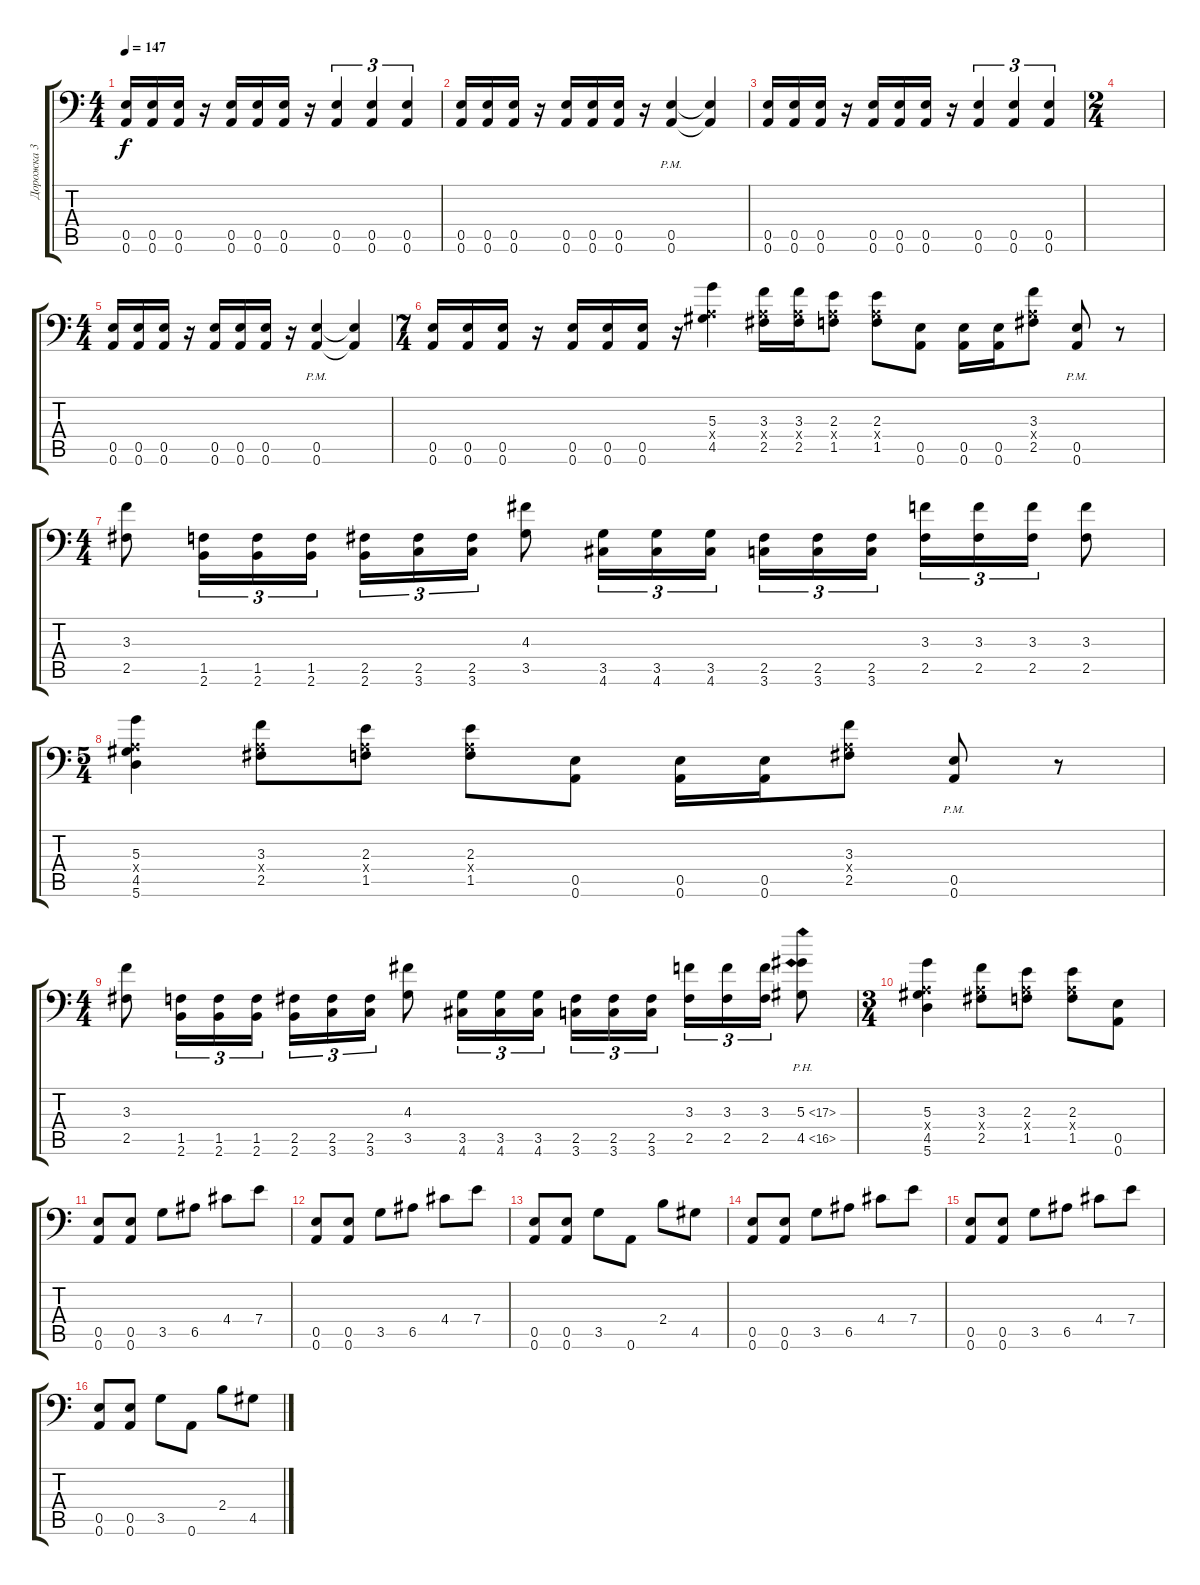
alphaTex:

\track ("Дорожка 3" "Дорожка 3") {instrument distortionguitar}
\staff {score tabs}
\tuning (B3 Gb3 D3 A2 E2 A1) {hide}
\ts (4 4)
\tempo 147
\clef f4
\ks c
(0.5 0.6).16{dy f} (0.5 0.6).16 (0.5 0.6).16 r.16 (0.5 0.6).16 (0.5 0.6).16 (0.5 0.6).16 r.16 (0.5 0.6).4{tu (3 2)} (0.5 0.6).4{tu (3 2)} (0.5 0.6).4{tu (3 2)} |
(0.5 0.6).16 (0.5 0.6).16 (0.5 0.6).16 r.16 (0.5 0.6).16 (0.5 0.6).16 (0.5 0.6).16 r.16 (0.5 0.6{pm}).4 (0.5{t} 0.6{t}).4 |
(0.5 0.6).16 (0.5 0.6).16 (0.5 0.6).16 r.16 (0.5 0.6).16 (0.5 0.6).16 (0.5 0.6).16 r.16 (0.5 0.6).4{tu (3 2)} (0.5 0.6).4{tu (3 2)} (0.5 0.6).4{tu (3 2)} |
\ts (2 4)
|
\ts (4 4)
(0.5 0.6).16 (0.5 0.6).16 (0.5 0.6).16 r.16 (0.5 0.6).16 (0.5 0.6).16 (0.5 0.6).16 r.16 (0.5 0.6{pm}).4 (0.5{t} 0.6{t}).4 |
\ts (7 4)
(0.5 0.6).16 (0.5 0.6).16 (0.5 0.6).16 r.16 (0.5 0.6).16 (0.5 0.6).16 (0.5 0.6).16 r.16 (5.3 0.4{x} 4.5).4 (3.3 0.4{x} 2.5).16 (3.3 0.4{x} 2.5).16 (2.3 0.4{x} 1.5).8 (2.3 0.4{x} 1.5).8 (0.5 0.6).8 (0.5 0.6).16 (0.5 0.6).16 (3.3 0.4{x} 2.5).8 (0.5{pm} 0.6{pm}).8 r.8 |
\ts (4 4)
(3.3 2.5).8 (1.5 2.6).16{tu (3 2)} (1.5 2.6).16{tu (3 2)} (1.5 2.6).16{tu (3 2)} (2.5 2.6).16{tu (3 2)} (2.5 3.6).16{tu (3 2)} (2.5 3.6).16{tu (3 2)} (4.3 3.5).8 (3.5 4.6).16{tu (3 2)} (3.5 4.6).16{tu (3 2)} (3.5 4.6).16{tu (3 2) beam splitsecondary} (2.5 3.6).16{tu (3 2)} (2.5 3.6).16{tu (3 2)} (2.5 3.6).16{tu (3 2)} (3.3 2.5).16{tu (3 2)} (3.3 2.5).16{tu (3 2)} (3.3 2.5).16{tu (3 2)} (3.3 2.5).8 |
\ts (5 4)
(5.3 0.4{x} 4.5 5.6).4 (3.3 0.4{x} 2.5).8 (2.3 0.4{x} 1.5).8 (2.3 0.4{x} 1.5).8 (0.5 0.6).8 (0.5 0.6).16 (0.5 0.6).16 (3.3 0.4{x} 2.5).8 (0.5{pm} 0.6{pm}).8 r.8 |
\ts (4 4)
(3.3 2.5).8 (1.5 2.6).16{tu (3 2)} (1.5 2.6).16{tu (3 2)} (1.5 2.6).16{tu (3 2)} (2.5 2.6).16{tu (3 2)} (2.5 3.6).16{tu (3 2)} (2.5 3.6).16{tu (3 2)} (4.3 3.5).8 (3.5 4.6).16{tu (3 2)} (3.5 4.6).16{tu (3 2)} (3.5 4.6).16{tu (3 2) beam splitsecondary} (2.5 3.6).16{tu (3 2)} (2.5 3.6).16{tu (3 2)} (2.5 3.6).16{tu (3 2)} (3.3 2.5).16{tu (3 2)} (3.3 2.5).16{tu (3 2)} (3.3 2.5).16{tu (3 2)} (5.3{ph 12} 4.5{ph 12}).8 |
\ts (3 4)
(5.3 0.4{x} 4.5 5.6).4 (3.3 0.4{x} 2.5).8 (2.3 0.4{x} 1.5).8 (2.3 0.4{x} 1.5).8 (0.5 0.6).8 |
(0.5 0.6).8 (0.5 0.6).8 3.5.8 6.5.8 4.4.8 7.4.8 |
(0.5 0.6).8 (0.5 0.6).8 3.5.8 6.5.8 4.4.8 7.4.8 |
(0.5 0.6).8 (0.5 0.6).8 3.5.8 0.6.8 2.4.8 4.5.8 |
(0.5 0.6).8 (0.5 0.6).8 3.5.8 6.5.8 4.4.8 7.4.8 |
(0.5 0.6).8 (0.5 0.6).8 3.5.8 6.5.8 4.4.8 7.4.8 |
(0.5 0.6).8 (0.5 0.6).8 3.5.8 0.6.8 2.4.8 4.5.8
